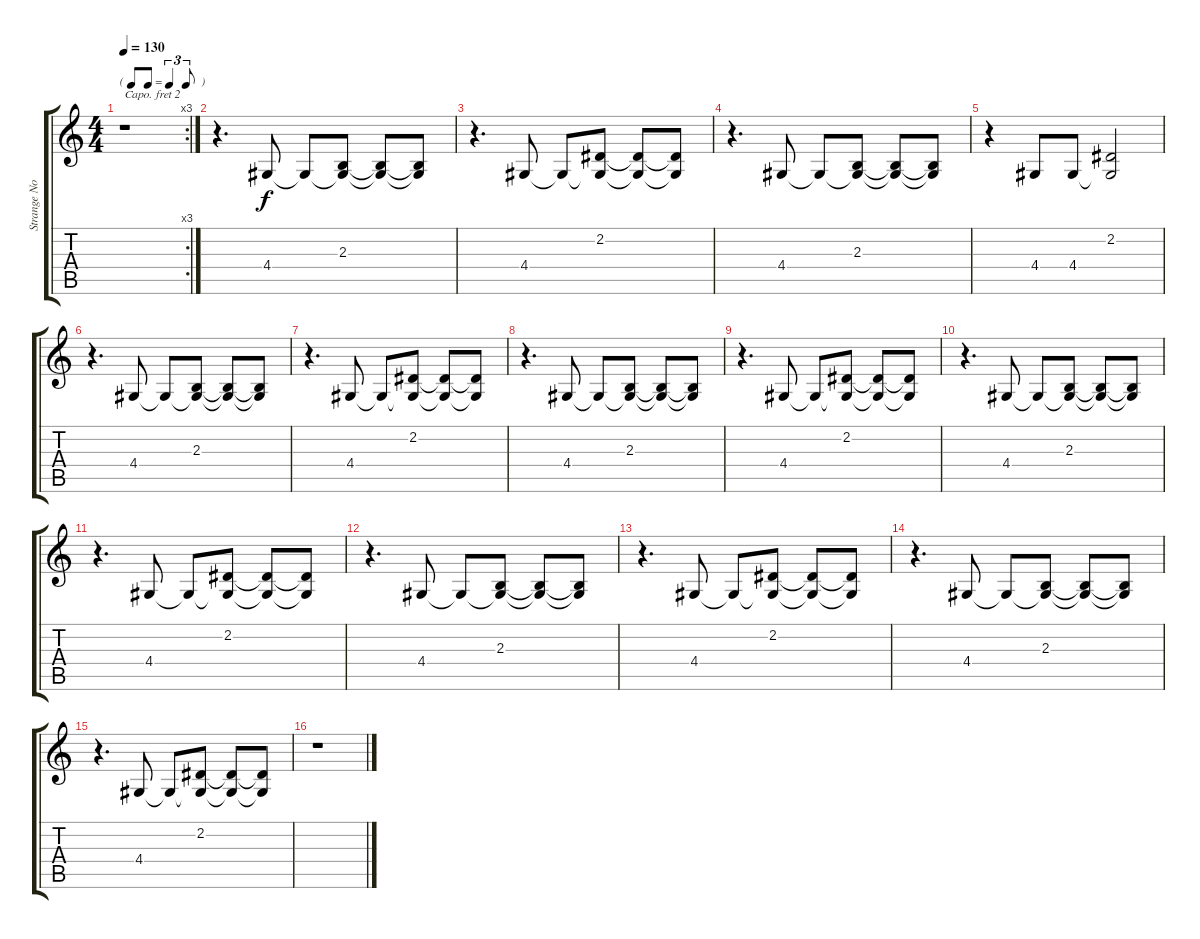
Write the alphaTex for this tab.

\track ("Strange Noise (Andrew Fletcher)" "Strange No") {instrument pad1newage}
\staff {score tabs}
\capo 2
\tuning (E4 B3 G3 D3 A2 E2) {hide}
\rc 3
\ts (4 4)
\tf triplet8th
\tempo 130
\clef g2
\ks c
r.1{dy f} |
r.4{d volume 8} 4.4.8 4.4{t}.8 (2.3 4.4{t}).8 (2.3{t} 4.4{t}).8 (2.3{t} 4.4{t}).8 |
r.4{d} 4.4.8 4.4{t}.8 (2.2 4.4{t}).8 (2.2{t} 4.4{t}).8 (2.2{t} 4.4{t}).8 |
r.4{d} 4.4.8 4.4{t}.8 (2.3 4.4{t}).8 (2.3{t} 4.4{t}).8 (2.3{t} 4.4{t}).8 |
r.4 4.4.8 4.4.8 (2.2 4.4{t}).2 |
r.4{d} 4.4.8 4.4{t}.8 (2.3 4.4{t}).8 (2.3{t} 4.4{t}).8 (2.3{t} 4.4{t}).8 |
r.4{d} 4.4.8 4.4{t}.8 (2.2 4.4{t}).8 (2.2{t} 4.4{t}).8 (2.2{t} 4.4{t}).8 |
r.4{d} 4.4.8 4.4{t}.8 (2.3 4.4{t}).8 (2.3{t} 4.4{t}).8 (2.3{t} 4.4{t}).8 |
r.4{d} 4.4.8 4.4{t}.8 (2.2 4.4{t}).8 (2.2{t} 4.4{t}).8 (2.2{t} 4.4{t}).8 |
r.4{d} 4.4.8 4.4{t}.8 (2.3 4.4{t}).8 (2.3{t} 4.4{t}).8 (2.3{t} 4.4{t}).8 |
r.4{d} 4.4.8 4.4{t}.8 (2.2 4.4{t}).8 (2.2{t} 4.4{t}).8 (2.2{t} 4.4{t}).8 |
r.4{d} 4.4.8 4.4{t}.8 (2.3 4.4{t}).8 (2.3{t} 4.4{t}).8 (2.3{t} 4.4{t}).8 |
r.4{d} 4.4.8 4.4{t}.8 (2.2 4.4{t}).8 (2.2{t} 4.4{t}).8 (2.2{t} 4.4{t}).8 |
r.4{d} 4.4.8 4.4{t}.8 (2.3 4.4{t}).8 (2.3{t} 4.4{t}).8 (2.3{t} 4.4{t}).8 |
r.4{d} 4.4.8 4.4{t}.8 (2.2 4.4{t}).8 (2.2{t} 4.4{t}).8 (2.2{t} 4.4{t}).8 |
r.1
